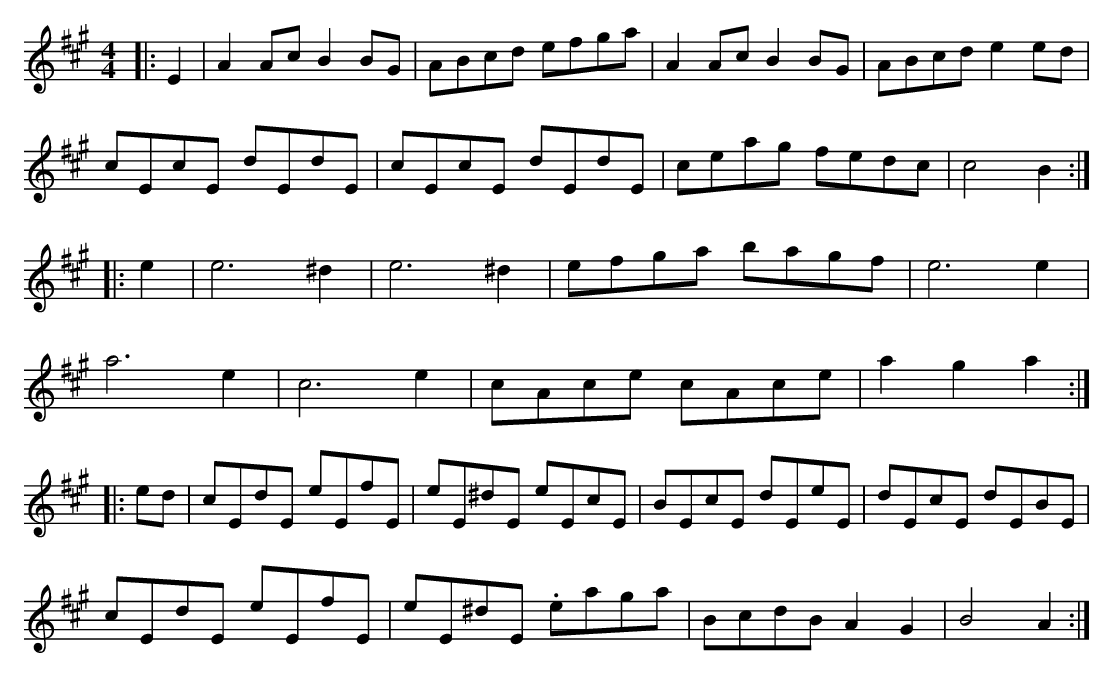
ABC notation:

X:1
M:4/4
K:A
|:E2|A2Ac B2BG|ABcd efga|A2Ac B2BG|ABcd e2ed|
cEcE dEdE|cEcE dEdE|ceag fedc|c4 B2:|
|:e2|e6 ^d2|e6 ^d2|efga bagf|e6 e2|
a6 e2|c6 e2|cAce cAce|a2g2a2:|
|:ed|cEdE eEfE|eE^dE eEcE|BEcE dEeE|dEcE dEBE|
cEdE eEfE|eE^dE .eaga|BcdB A2G2|B4 A2:|
